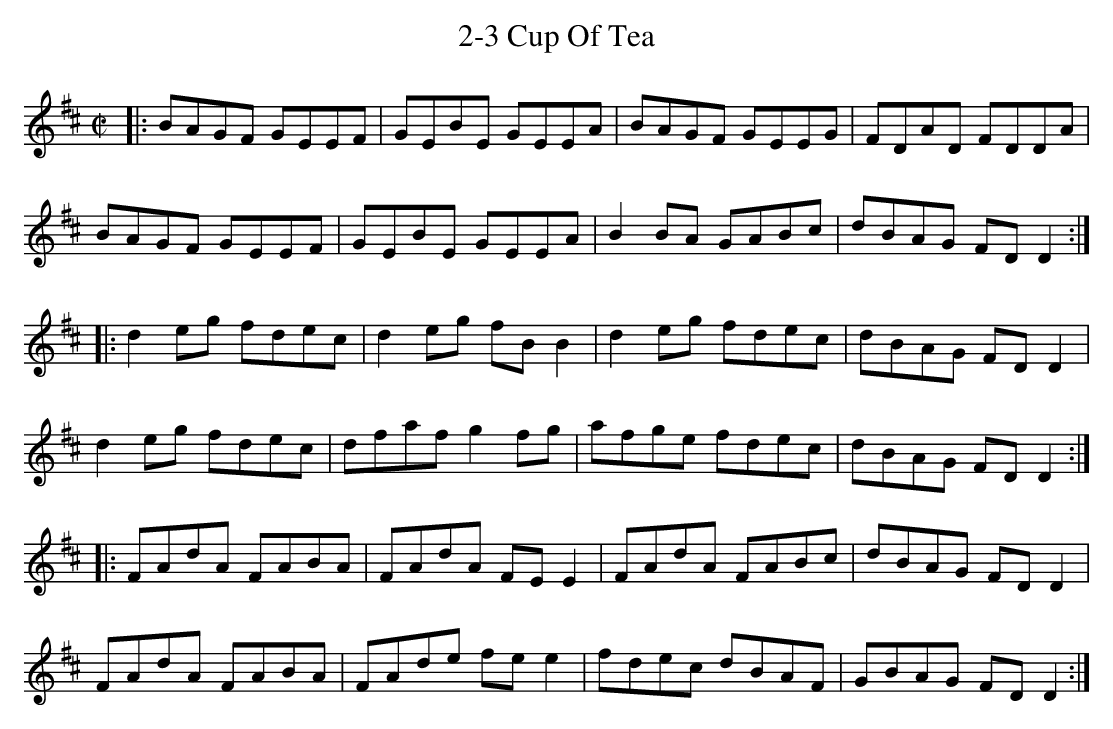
X:1
T:2-3 Cup Of Tea
M:C|
L:1/8
K: D
|:BAGF GEEF|GEBE GEEA|BAGF GEEG|FDAD FDDA|
BAGF GEEF|GEBE GEEA|B2 BA GABc|dBAG FD D2:|
|:d2 eg fdec|d2 eg fB B2|d2 eg fdec|dBAG FD D2|
d2 eg fdec|dfaf g2 fg|afge fdec|dBAG FD D2:|
|:FAdA FABA|FAdA FEE2|FAdA FABc|dBAG FD D2|
FAdA FABA|FAde fee2|fdec dBAF|GBAG FD D2:|]
